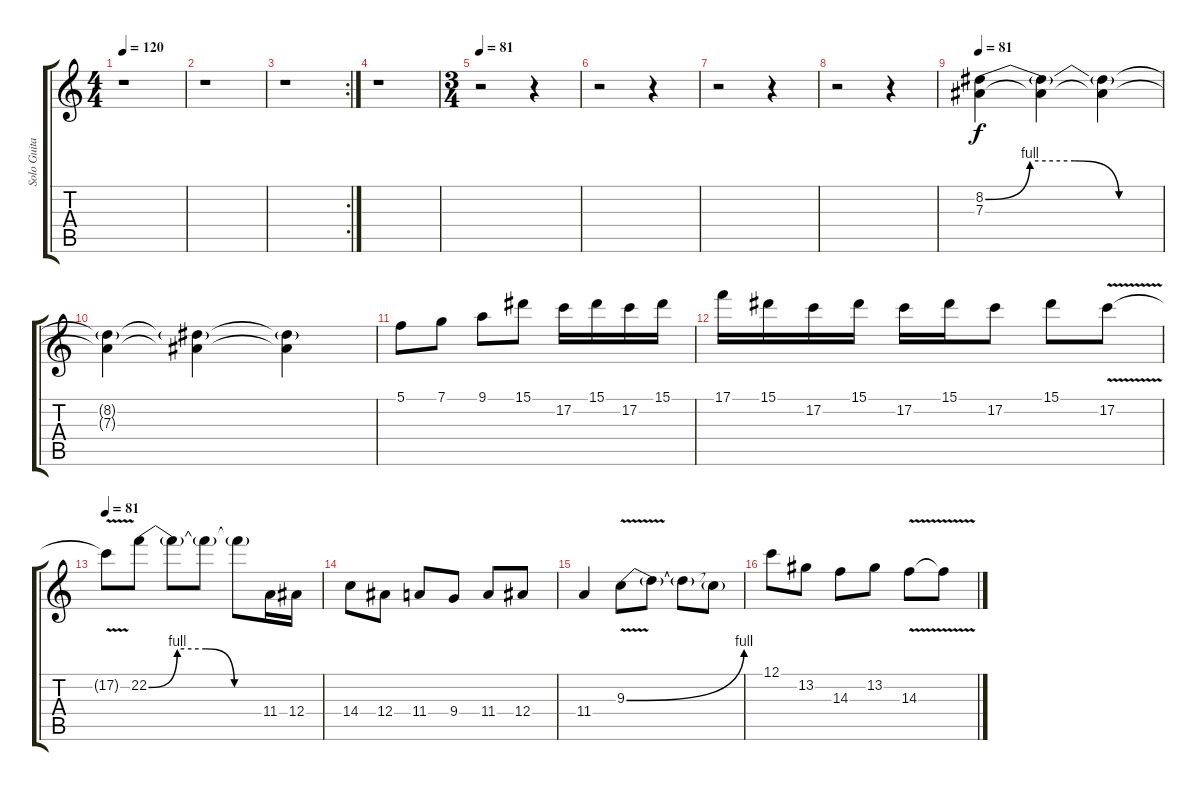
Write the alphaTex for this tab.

\track ("Solo Guitar" "Solo Guita") {instrument overdrivenguitar}
\staff {score tabs}
\tuning (C4 G3 Eb3 Bb2 F2 C2) {hide}
\ts (4 4)
\tempo 120
\clef g2
\ks c
r.1{dy f} |
r.1 |
\rc 2
r.1 |
r.1 |
\ts (3 4)
\tempo 81
r.2 r.4 |
r.2 r.4 |
r.2 r.4 |
r.2 r.4 |
\tempo 81
(8.2{be (custom 0 0 15 4 30 4 45 0 60 0)} 7.3).4 (8.2{t} 7.3{t}).4 (8.2{t} 7.3{t}).4 |
(8.2{t} 7.3{t}).4 (8.2{t} 7.3{t}).4 (8.2{t} 7.3{t}).4 |
5.1.8 7.1.8 9.1.8 15.1.8 17.2.16 15.1.16 17.2.16 15.1.16 |
17.1.16 15.1.16 17.2.16 15.1.16 17.2.16 15.1.16 17.2.8 15.1.8 17.2{v}.8 |
\tempo 81
17.2{t}.8 22.2{be (custom 0 0 15 4 30 4 45 0 60 0)}.8 22.2{t}.8 22.2{t}.8 22.2{t}.8 11.4.16 12.4.16 |
14.4.8 12.4.8 11.4.8 9.4.8 11.4.8 12.4.8 |
11.4.4 9.3{be (bend 0 0 60 4) v}.8 9.3{t}.8 9.3{t}.8 9.3{t}.8 |
12.1.8 13.2.8 14.3.8 13.2.8 14.3{v}.8 14.3{t}.8
